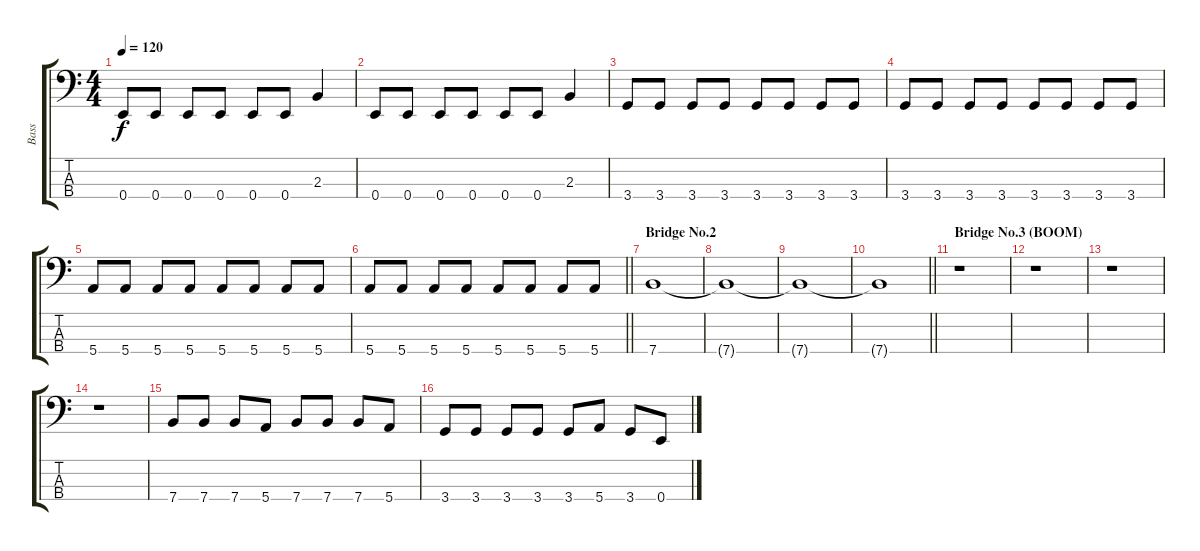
\track ("Bass" "Bass") {instrument electricbassfinger}
\staff {score tabs}
\tuning (G2 D2 A1 E1) {hide}
\ts (4 4)
\tempo 120
\clef f4
\ks c
0.4.8{dy f} 0.4.8 0.4.8 0.4.8 0.4.8 0.4.8 2.3.4 |
0.4.8 0.4.8 0.4.8 0.4.8 0.4.8 0.4.8 2.3.4 |
3.4.8 3.4.8 3.4.8 3.4.8 3.4.8 3.4.8 3.4.8 3.4.8 |
3.4.8 3.4.8 3.4.8 3.4.8 3.4.8 3.4.8 3.4.8 3.4.8 |
5.4.8 5.4.8 5.4.8 5.4.8 5.4.8 5.4.8 5.4.8 5.4.8 |
\barLineRight lightlight
5.4.8 5.4.8 5.4.8 5.4.8 5.4.8 5.4.8 5.4.8 5.4.8 |
\section ("" "Bridge No.2")
7.4.1 |
7.4{t}.1 |
7.4{t}.1 |
\barLineRight lightlight
7.4{t}.1 |
\section ("" "Bridge No.3 (BOOM)")
r.1 |
r.1 |
r.1 |
r.1 |
7.4.8 7.4.8 7.4.8 5.4.8 7.4.8 7.4.8 7.4.8 5.4.8 |
3.4.8 3.4.8 3.4.8 3.4.8 3.4.8 5.4.8 3.4.8 0.4.8
